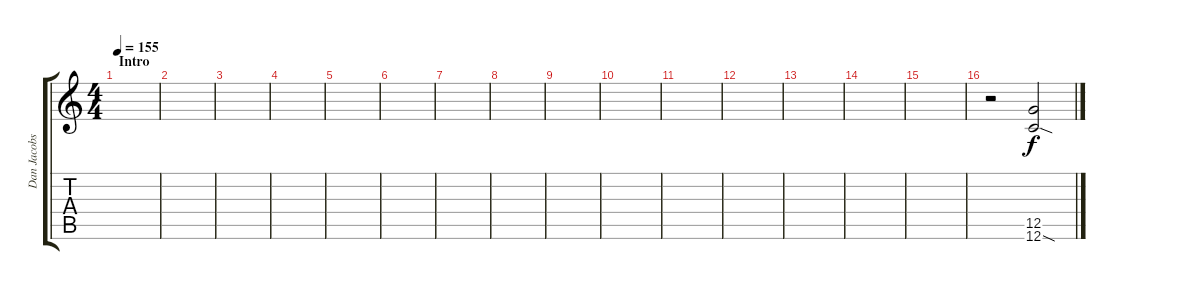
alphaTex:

\track ("Dan Jacobs" "Dan Jacobs") {instrument overdrivenguitar}
\staff {score tabs}
\tuning (D4 A3 F3 C3 G2 C2) {hide}
\ts (4 4)
\section ("" "Intro")
\tempo 155
\clef g2
\ks c
|
|
|
|
|
|
|
|
|
|
|
|
|
|
|
r.2 (12.5{ss} 12.6{sod}).2
